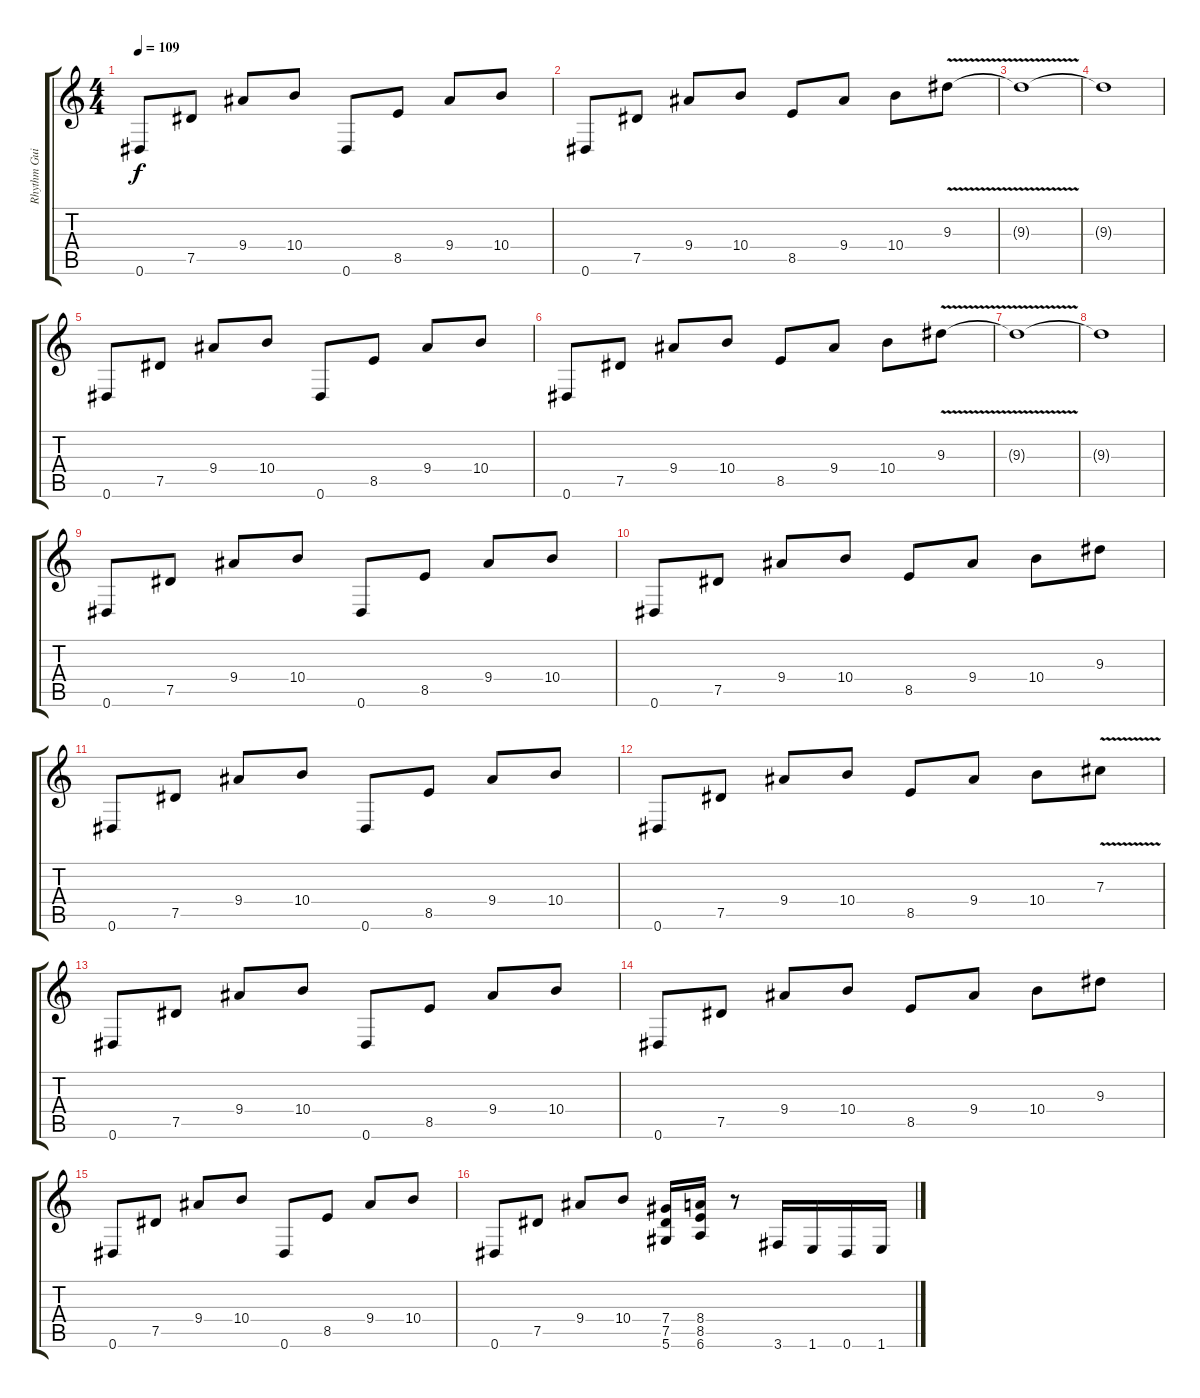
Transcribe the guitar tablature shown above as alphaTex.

\track ("Rhythm Guitar" "Rhythm Gui") {instrument distortionguitar}
\staff {score tabs}
\tuning (Eb4 Bb3 Gb3 Db3 Ab2 Eb2) {hide}
\ts (4 4)
\tempo 109
\clef g2
\ks c
0.6.8{dy f instrument distortionguitar} 7.5.8 9.4.8 10.4.8 0.6.8 8.5.8 9.4.8 10.4.8 |
0.6.8 7.5.8 9.4.8 10.4.8 8.5.8 9.4.8 10.4.8 9.3{v}.8 |
9.3{t}.1 |
9.3{t}.1 |
0.6.8 7.5.8 9.4.8 10.4.8 0.6.8 8.5.8 9.4.8 10.4.8 |
0.6.8 7.5.8 9.4.8 10.4.8 8.5.8 9.4.8 10.4.8 9.3{v}.8 |
9.3{t}.1 |
9.3{t}.1 |
0.6.8 7.5.8 9.4.8 10.4.8 0.6.8 8.5.8 9.4.8 10.4.8 |
0.6.8 7.5.8 9.4.8 10.4.8 8.5.8 9.4.8 10.4.8 9.3.8 |
0.6.8 7.5.8 9.4.8 10.4.8 0.6.8 8.5.8 9.4.8 10.4.8 |
0.6.8 7.5.8 9.4.8 10.4.8 8.5.8 9.4.8 10.4.8 7.3{v}.8 |
0.6.8 7.5.8 9.4.8 10.4.8 0.6.8 8.5.8 9.4.8 10.4.8 |
0.6.8 7.5.8 9.4.8 10.4.8 8.5.8 9.4.8 10.4.8 9.3.8 |
0.6.8 7.5.8 9.4.8 10.4.8 0.6.8 8.5.8 9.4.8 10.4.8 |
0.6.8 7.5.8 9.4.8 10.4.8 (7.4 7.5 5.6).16 (8.4 8.5 6.6).16 r.8 3.6.16 1.6.16 0.6.16 1.6.16
